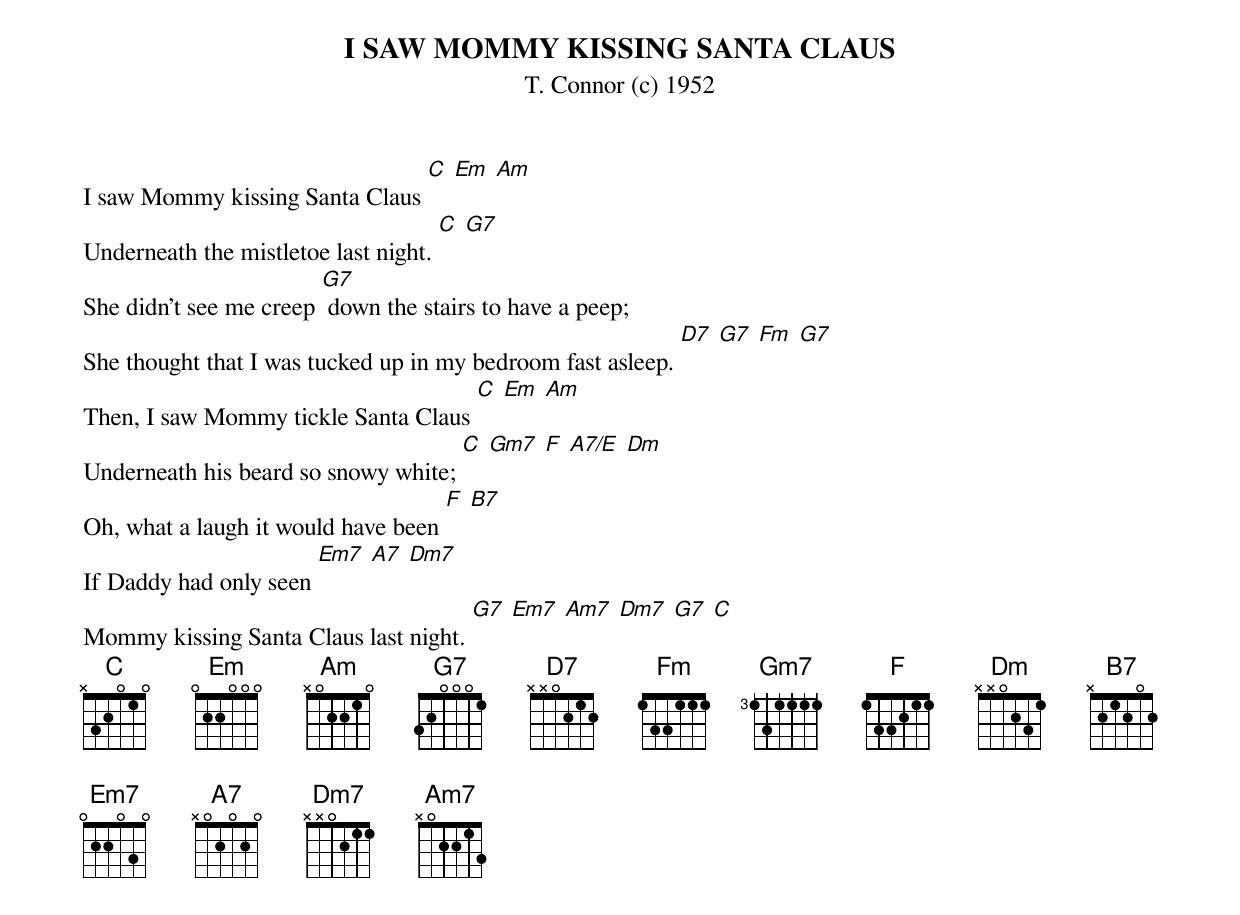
{t:I SAW MOMMY KISSING SANTA CLAUS}
{st:T. Connor (c) 1952}

I saw Mommy kissing Santa Claus [C] [Em] [Am]
Underneath the mistletoe last night. [C] [G7]
She didn't see me creep [G7] down the stairs to have a peep;
She thought that I was tucked up in my bedroom fast asleep. [D7] [G7] [Fm] [G7]
Then, I saw Mommy tickle Santa Claus [C] [Em] [Am]
Underneath his beard so snowy white; [C] [Gm7] [F] [A7/E] [Dm]
Oh, what a laugh it would have been [F] [B7]
If Daddy had only seen [Em7] [A7] [Dm7]
Mommy kissing Santa Claus last night. [G7] [Em7] [Am7] [Dm7] [G7] [C]
